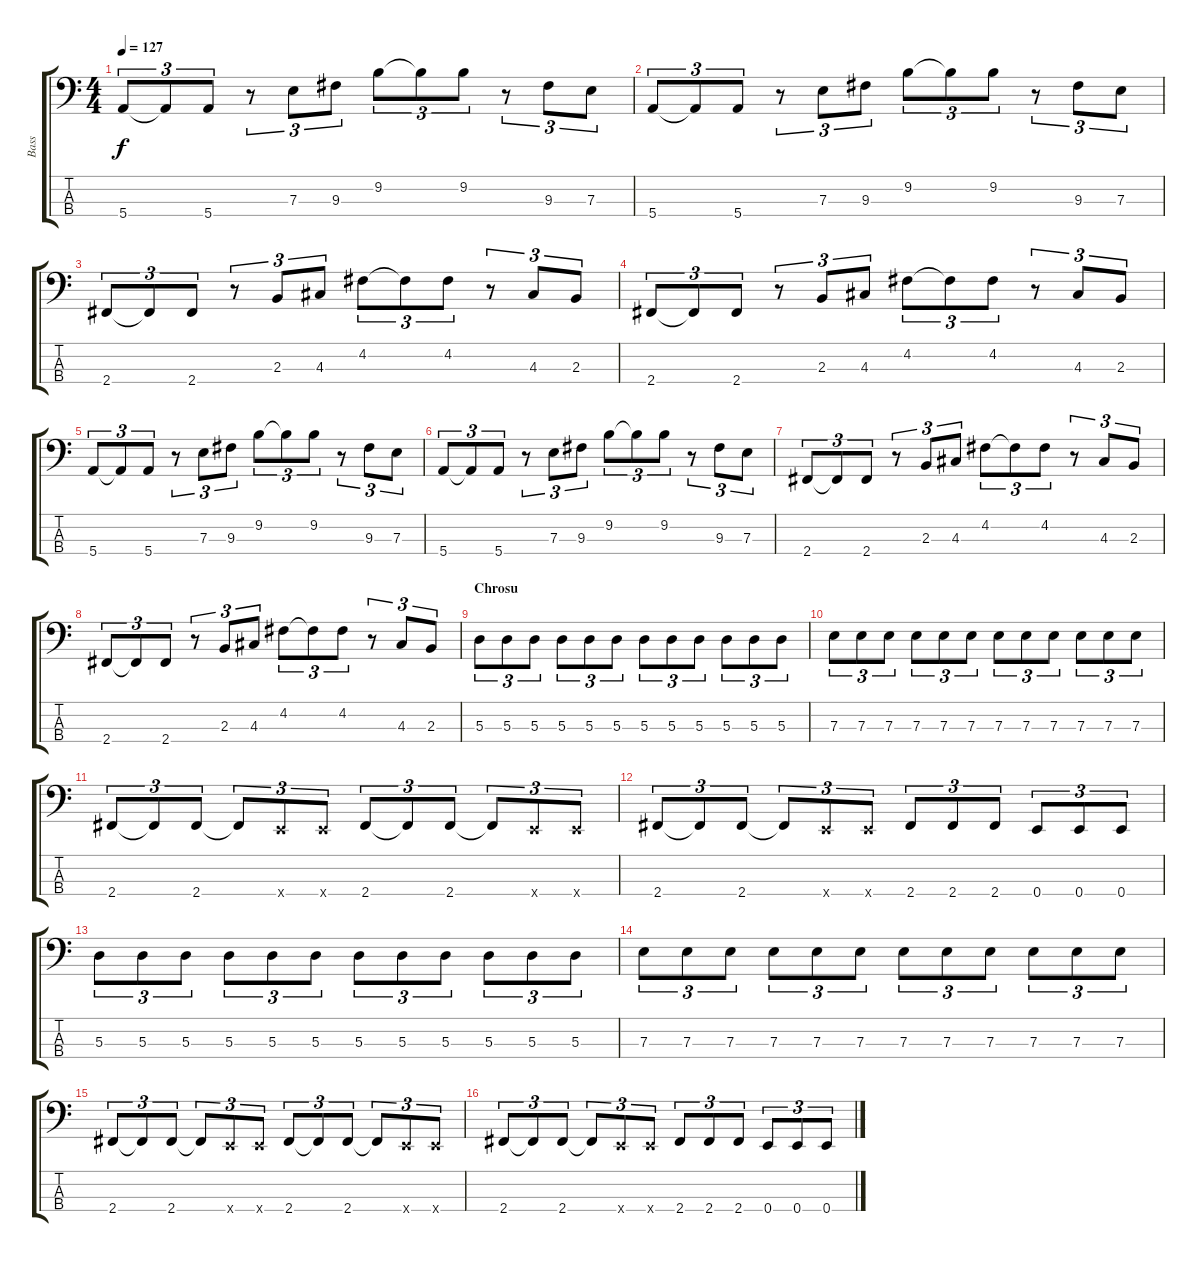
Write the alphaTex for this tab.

\track ("Bass" "Bass") {instrument electricbasspick}
\staff {score tabs}
\tuning (G2 D2 A1 E1) {hide}
\ts (4 4)
\tempo 127
\clef f4
\ks c
5.4.8{tu (3 2) dy f} 5.4{t}.8{tu (3 2)} 5.4.8{tu (3 2)} r.8{tu (3 2)} 7.3.8{tu (3 2)} 9.3.8{tu (3 2)} 9.2.8{tu (3 2)} 9.2{t}.8{tu (3 2)} 9.2.8{tu (3 2)} r.8{tu (3 2)} 9.3.8{tu (3 2)} 7.3.8{tu (3 2)} |
5.4.8{tu (3 2)} 5.4{t}.8{tu (3 2)} 5.4.8{tu (3 2)} r.8{tu (3 2)} 7.3.8{tu (3 2)} 9.3.8{tu (3 2)} 9.2.8{tu (3 2)} 9.2{t}.8{tu (3 2)} 9.2.8{tu (3 2)} r.8{tu (3 2)} 9.3.8{tu (3 2)} 7.3.8{tu (3 2)} |
2.4.8{tu (3 2)} 2.4{t}.8{tu (3 2)} 2.4.8{tu (3 2)} r.8{tu (3 2)} 2.3.8{tu (3 2)} 4.3.8{tu (3 2)} 4.2.8{tu (3 2)} 4.2{t}.8{tu (3 2)} 4.2.8{tu (3 2)} r.8{tu (3 2)} 4.3.8{tu (3 2)} 2.3.8{tu (3 2)} |
2.4.8{tu (3 2)} 2.4{t}.8{tu (3 2)} 2.4.8{tu (3 2)} r.8{tu (3 2)} 2.3.8{tu (3 2)} 4.3.8{tu (3 2)} 4.2.8{tu (3 2)} 4.2{t}.8{tu (3 2)} 4.2.8{tu (3 2)} r.8{tu (3 2)} 4.3.8{tu (3 2)} 2.3.8{tu (3 2)} |
5.4.8{tu (3 2)} 5.4{t}.8{tu (3 2)} 5.4.8{tu (3 2)} r.8{tu (3 2)} 7.3.8{tu (3 2)} 9.3.8{tu (3 2)} 9.2.8{tu (3 2)} 9.2{t}.8{tu (3 2)} 9.2.8{tu (3 2)} r.8{tu (3 2)} 9.3.8{tu (3 2)} 7.3.8{tu (3 2)} |
5.4.8{tu (3 2)} 5.4{t}.8{tu (3 2)} 5.4.8{tu (3 2)} r.8{tu (3 2)} 7.3.8{tu (3 2)} 9.3.8{tu (3 2)} 9.2.8{tu (3 2)} 9.2{t}.8{tu (3 2)} 9.2.8{tu (3 2)} r.8{tu (3 2)} 9.3.8{tu (3 2)} 7.3.8{tu (3 2)} |
2.4.8{tu (3 2)} 2.4{t}.8{tu (3 2)} 2.4.8{tu (3 2)} r.8{tu (3 2)} 2.3.8{tu (3 2)} 4.3.8{tu (3 2)} 4.2.8{tu (3 2)} 4.2{t}.8{tu (3 2)} 4.2.8{tu (3 2)} r.8{tu (3 2)} 4.3.8{tu (3 2)} 2.3.8{tu (3 2)} |
2.4.8{tu (3 2)} 2.4{t}.8{tu (3 2)} 2.4.8{tu (3 2)} r.8{tu (3 2)} 2.3.8{tu (3 2)} 4.3.8{tu (3 2)} 4.2.8{tu (3 2)} 4.2{t}.8{tu (3 2)} 4.2.8{tu (3 2)} r.8{tu (3 2)} 4.3.8{tu (3 2)} 2.3.8{tu (3 2)} |
\section ("" "Chrosu")
5.3.8{tu (3 2)} 5.3.8{tu (3 2)} 5.3.8{tu (3 2)} 5.3.8{tu (3 2)} 5.3.8{tu (3 2)} 5.3.8{tu (3 2)} 5.3.8{tu (3 2)} 5.3.8{tu (3 2)} 5.3.8{tu (3 2)} 5.3.8{tu (3 2)} 5.3.8{tu (3 2)} 5.3.8{tu (3 2)} |
7.3.8{tu (3 2)} 7.3.8{tu (3 2)} 7.3.8{tu (3 2)} 7.3.8{tu (3 2)} 7.3.8{tu (3 2)} 7.3.8{tu (3 2)} 7.3.8{tu (3 2)} 7.3.8{tu (3 2)} 7.3.8{tu (3 2)} 7.3.8{tu (3 2)} 7.3.8{tu (3 2)} 7.3.8{tu (3 2)} |
2.4.8{tu (3 2)} 2.4{t}.8{tu (3 2)} 2.4.8{tu (3 2)} 2.4{t}.8{tu (3 2)} 0.4{x}.8{tu (3 2)} 0.4{x}.8{tu (3 2)} 2.4.8{tu (3 2)} 2.4{t}.8{tu (3 2)} 2.4.8{tu (3 2)} 2.4{t}.8{tu (3 2)} 0.4{x}.8{tu (3 2)} 0.4{x}.8{tu (3 2)} |
2.4.8{tu (3 2)} 2.4{t}.8{tu (3 2)} 2.4.8{tu (3 2)} 2.4{t}.8{tu (3 2)} 0.4{x}.8{tu (3 2)} 0.4{x}.8{tu (3 2)} 2.4.8{tu (3 2)} 2.4.8{tu (3 2)} 2.4.8{tu (3 2)} 0.4.8{tu (3 2)} 0.4.8{tu (3 2)} 0.4.8{tu (3 2)} |
5.3.8{tu (3 2)} 5.3.8{tu (3 2)} 5.3.8{tu (3 2)} 5.3.8{tu (3 2)} 5.3.8{tu (3 2)} 5.3.8{tu (3 2)} 5.3.8{tu (3 2)} 5.3.8{tu (3 2)} 5.3.8{tu (3 2)} 5.3.8{tu (3 2)} 5.3.8{tu (3 2)} 5.3.8{tu (3 2)} |
7.3.8{tu (3 2)} 7.3.8{tu (3 2)} 7.3.8{tu (3 2)} 7.3.8{tu (3 2)} 7.3.8{tu (3 2)} 7.3.8{tu (3 2)} 7.3.8{tu (3 2)} 7.3.8{tu (3 2)} 7.3.8{tu (3 2)} 7.3.8{tu (3 2)} 7.3.8{tu (3 2)} 7.3.8{tu (3 2)} |
2.4.8{tu (3 2)} 2.4{t}.8{tu (3 2)} 2.4.8{tu (3 2)} 2.4{t}.8{tu (3 2)} 0.4{x}.8{tu (3 2)} 0.4{x}.8{tu (3 2)} 2.4.8{tu (3 2)} 2.4{t}.8{tu (3 2)} 2.4.8{tu (3 2)} 2.4{t}.8{tu (3 2)} 0.4{x}.8{tu (3 2)} 0.4{x}.8{tu (3 2)} |
2.4.8{tu (3 2)} 2.4{t}.8{tu (3 2)} 2.4.8{tu (3 2)} 2.4{t}.8{tu (3 2)} 0.4{x}.8{tu (3 2)} 0.4{x}.8{tu (3 2)} 2.4.8{tu (3 2)} 2.4.8{tu (3 2)} 2.4.8{tu (3 2)} 0.4.8{tu (3 2)} 0.4.8{tu (3 2)} 0.4.8{tu (3 2)}
